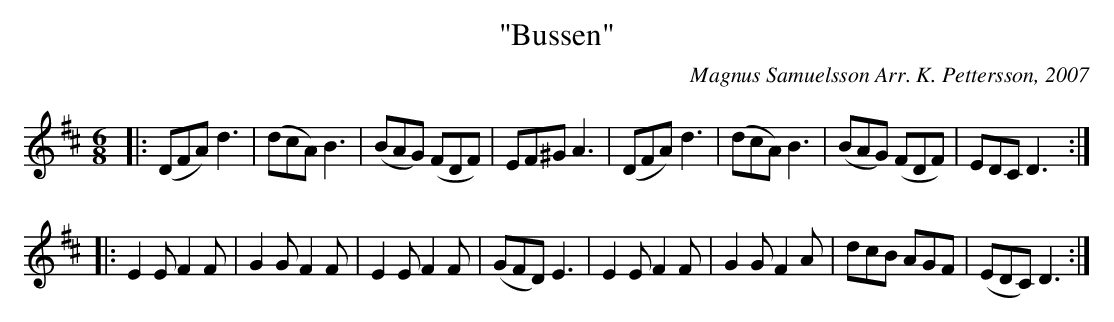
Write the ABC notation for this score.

X:1
T:"Bussen"
C:Magnus Samuelsson Arr. K. Pettersson, 2007
M:6/8
L:1/8
K:D
|: (DFA) d3 | (dcA) B3 | (BAG) (FDF) | EF^G A3 | (DFA) d3 | (dcA) B3 | (BAG) (FDF) | EDC D3 :|
|: E2E F2F | G2G F2F | E2E F2F | (GFD) E3 | E2E F2F | G2G F2A | dcB AGF | (EDC) D3 :|
